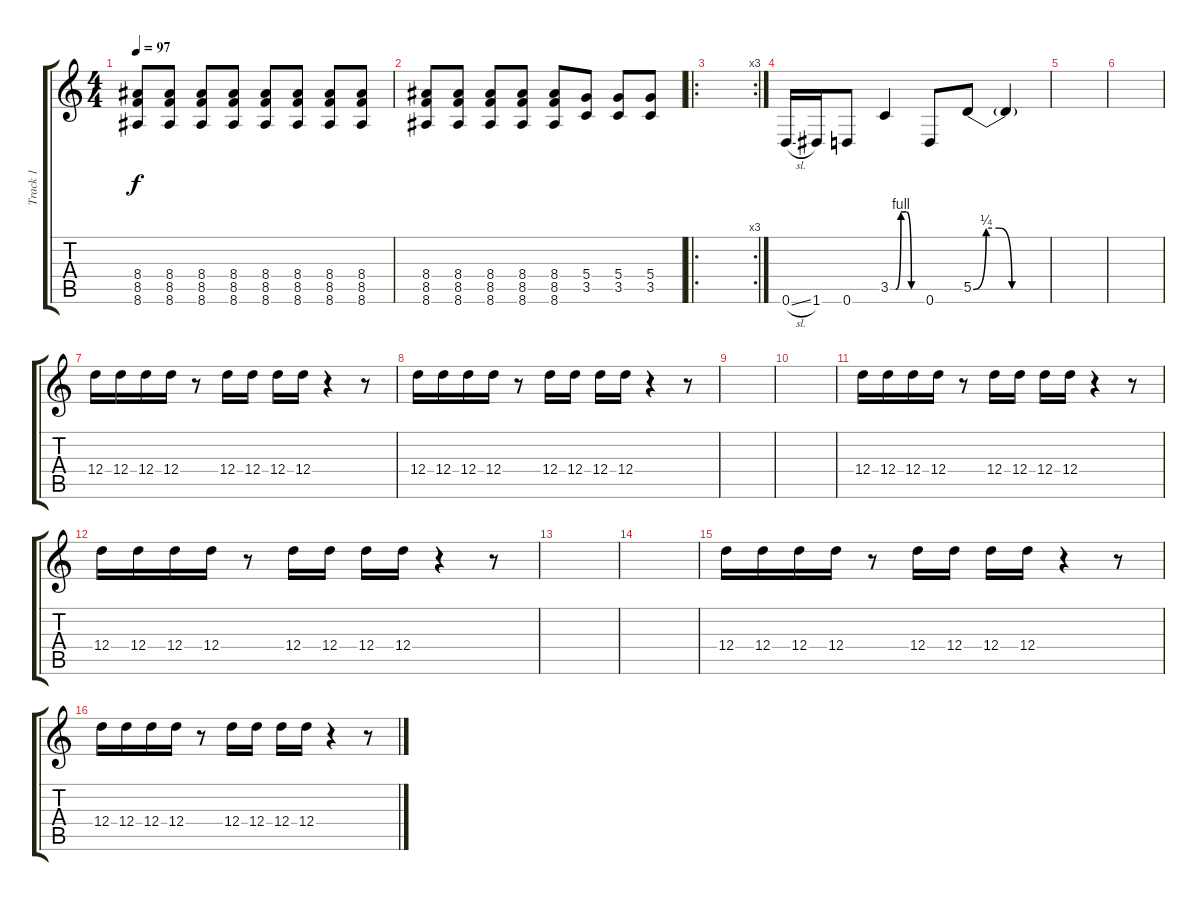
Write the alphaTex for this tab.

\track ("Track 1" "Track 1") {instrument distortionguitar}
\staff {score tabs}
\tuning (E4 B3 G3 D3 A2 D2) {hide}
\ts (4 4)
\tempo 97
\clef g2
\ks c
(8.4 8.5 8.6).8{dy f} (8.4 8.5 8.6).8 (8.4 8.5 8.6).8 (8.4 8.5 8.6).8 (8.4 8.5 8.6).8 (8.4 8.5 8.6).8 (8.4 8.5 8.6).8 (8.4 8.5 8.6).8 |
(8.4 8.5 8.6).8 (8.4 8.5 8.6).8 (8.4 8.5 8.6).8 (8.4 8.5 8.6).8 (8.4 8.5 8.6).8 (5.4 3.5).8 (5.4 3.5).8 (5.4 3.5).8 |
\ro
\rc 3
|
0.6{sl}.16 1.6.16 0.6.8 3.5{be (custom 0 0 10 0 20 4 30 4 40 0 60 0)}.4 0.6.8 5.5{be (custom 0 0 10 1 20 1 30 0 60 0)}.8 5.5{t}.4 |
|
|
12.4.16 12.4.16 12.4.16 12.4.16 r.8 12.4.16 12.4.16 12.4.16 12.4.16 r.4 r.8 |
12.4.16 12.4.16 12.4.16 12.4.16 r.8 12.4.16 12.4.16 12.4.16 12.4.16 r.4 r.8 |
|
|
12.4.16 12.4.16 12.4.16 12.4.16 r.8 12.4.16 12.4.16 12.4.16 12.4.16 r.4 r.8 |
12.4.16 12.4.16 12.4.16 12.4.16 r.8 12.4.16 12.4.16 12.4.16 12.4.16 r.4 r.8 |
|
|
12.4.16 12.4.16 12.4.16 12.4.16 r.8 12.4.16 12.4.16 12.4.16 12.4.16 r.4 r.8 |
12.4.16 12.4.16 12.4.16 12.4.16 r.8 12.4.16 12.4.16 12.4.16 12.4.16 r.4 r.8
